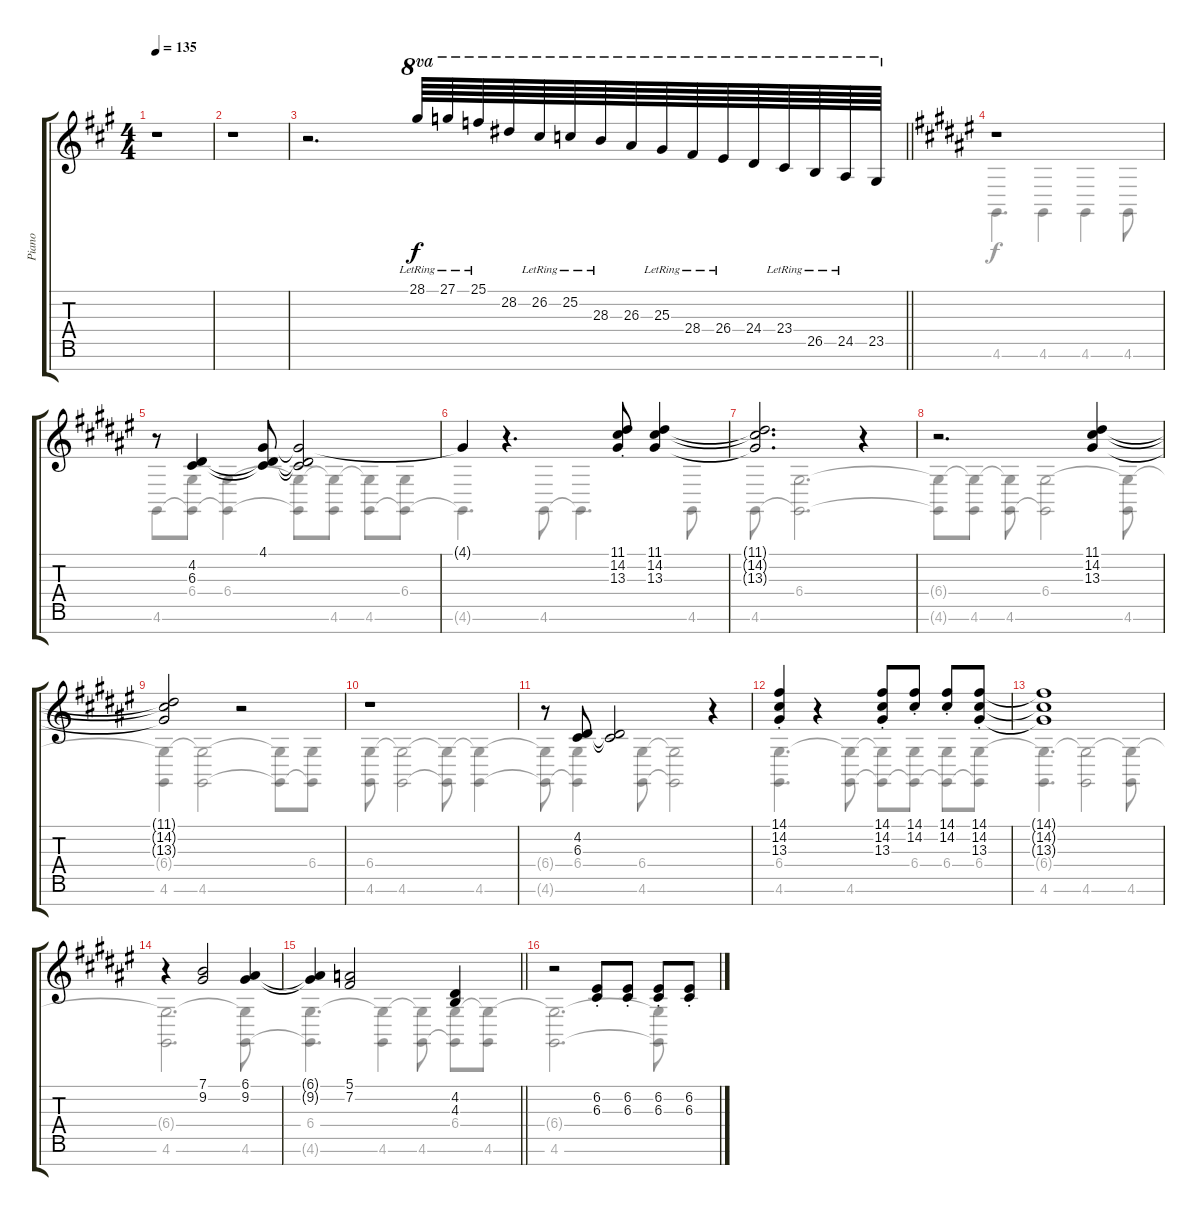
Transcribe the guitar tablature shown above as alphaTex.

\track ("Piano" "Piano") {instrument acousticgrandpiano}
\staff {score tabs}
\tuning (E4 B3 G3 D3 A2 E2 B1) {hide}
\voice
\ts (4 4)
\tempo 135
\clef g2
\ks a
r.1{dy f} |
r.1 |
\barLineRight lightlight
r.2{d} 28.1{lr}.64{ot 8va} 27.1{lr}.64{ot 8va} 25.1{lr}.64{ot 8va} 28.2.64{ot 8va} 26.2{lr}.64{ot 8va} 25.2{lr}.64{ot 8va} 28.3{lr}.64{ot 8va} 26.3.64{ot 8va} 25.3{lr}.64{ot 8va} 28.4{lr}.64{ot 8va} 26.4{lr}.64{ot 8va} 24.4.64{ot 8va} 23.4{lr}.64{ot 8va} 26.5{lr}.64{ot 8va} 24.5{lr}.64{ot 8va} 23.5.64{ot 8va} |
\ks f#
r.1 |
\ks d#minor
r.8 (4.2 6.3).4 (4.1 4.2{t} 6.3{t}).8 (4.1{t} 4.2{t} 6.3{t}).2 |
4.1{t}.4 r.4{d} (11.1{st} 14.2{st} 13.3{st}).8 (11.1 14.2 13.3).4 |
(11.1{t} 14.2{t} 13.3{t}).2{d} r.4 |
\ks f#
r.2{d} (11.1 14.2 13.3).4 |
\ks d#minor
(11.1{t} 14.2{t} 13.3{t}).2 r.2 |
r.1 |
r.8 (4.2 6.3).8 (4.2{t} 6.3{t}).2 r.4 |
\ks f#
(14.1{st} 14.2{st} 13.3{st}).4 r.4 (14.1{st} 14.2{st} 13.3{st}).8 (14.1{st} 14.2{st}).8 (14.1{st} 14.2{st}).8 (14.1{st} 14.2{st} 13.3{st}).8 |
\ks d#minor
(14.1{t} 14.2{t} 13.3{t}).1 |
r.4 (7.1 9.2).2 (6.1 9.2).4 |
\barLineRight lightlight
(6.1{t} 9.2{t}).4 (5.1 7.2).2 (4.2 4.3).4 |
\ks f#
r.2 (6.2{st} 6.3{st}).8 (6.2{st} 6.3{st}).8 (6.2{st} 6.3{st}).8 (6.2{st} 6.3{st}).8
\voice
\clef g2
\ottava regular
\simile none
\ks a
|
|
\barLineRight lightlight
|
\ks f#
4.6.4{d} 4.6.4 4.6.4 4.6.8 |
\ks d#minor
4.6.8 (6.4 4.6{t}).8 (6.4 4.6{t}).4 (6.4{t} 4.6{t}).8 (6.4{t} 4.6).8 (6.4{t} 4.6).8 (6.4 4.6{t}).8 |
4.6{t}.4{d} 4.6.8 4.6{t}.4{d} 4.6.8 |
4.6.8 (6.4 4.6{t}).2{d} |
\ks f#
(6.4{t} 4.6{t}).8 (6.4{t} 4.6).8 (6.4{t} 4.6).8 (6.4 4.6{t}).2 (6.4{t} 4.6).8 |
\ks d#minor
(6.4{t} 4.6).4 (6.4{t} 4.6).2 (6.4{t} 4.6{t}).8 (6.4 4.6{t}).8 |
(6.4 4.6).8 (6.4{t} 4.6).2 (6.4{t} 4.6{t}).8 (6.4{t} 4.6).4 |
(6.4{t} 4.6{t}).8 (6.4 4.6{t}).4 (6.4 4.6).8 (6.4{t} 4.6{t}).2 |
\ks f#
(6.4 4.6).4{d} (6.4{t} 4.6).8 (6.4{t} 4.6{t}).8 (6.4 4.6{t}).8 (6.4 4.6{t}).8 (6.4 4.6{t}).8 |
\ks d#minor
(6.4{t} 4.6).4{d} (6.4{t} 4.6).2 (6.4{t} 4.6).8 |
(6.4{t} 4.6).2{d} (6.4{t} 4.6).8 |
\barLineRight lightlight
(6.4 4.6{t}).4{d} (6.4{t} 4.6).4 (6.4{t} 4.6).8 (6.4 4.6{t}).8 (6.4{t} 4.6).8 |
\ks f#
(6.4{t} 4.6).2{d} (6.4{t} 4.6{t}).8
